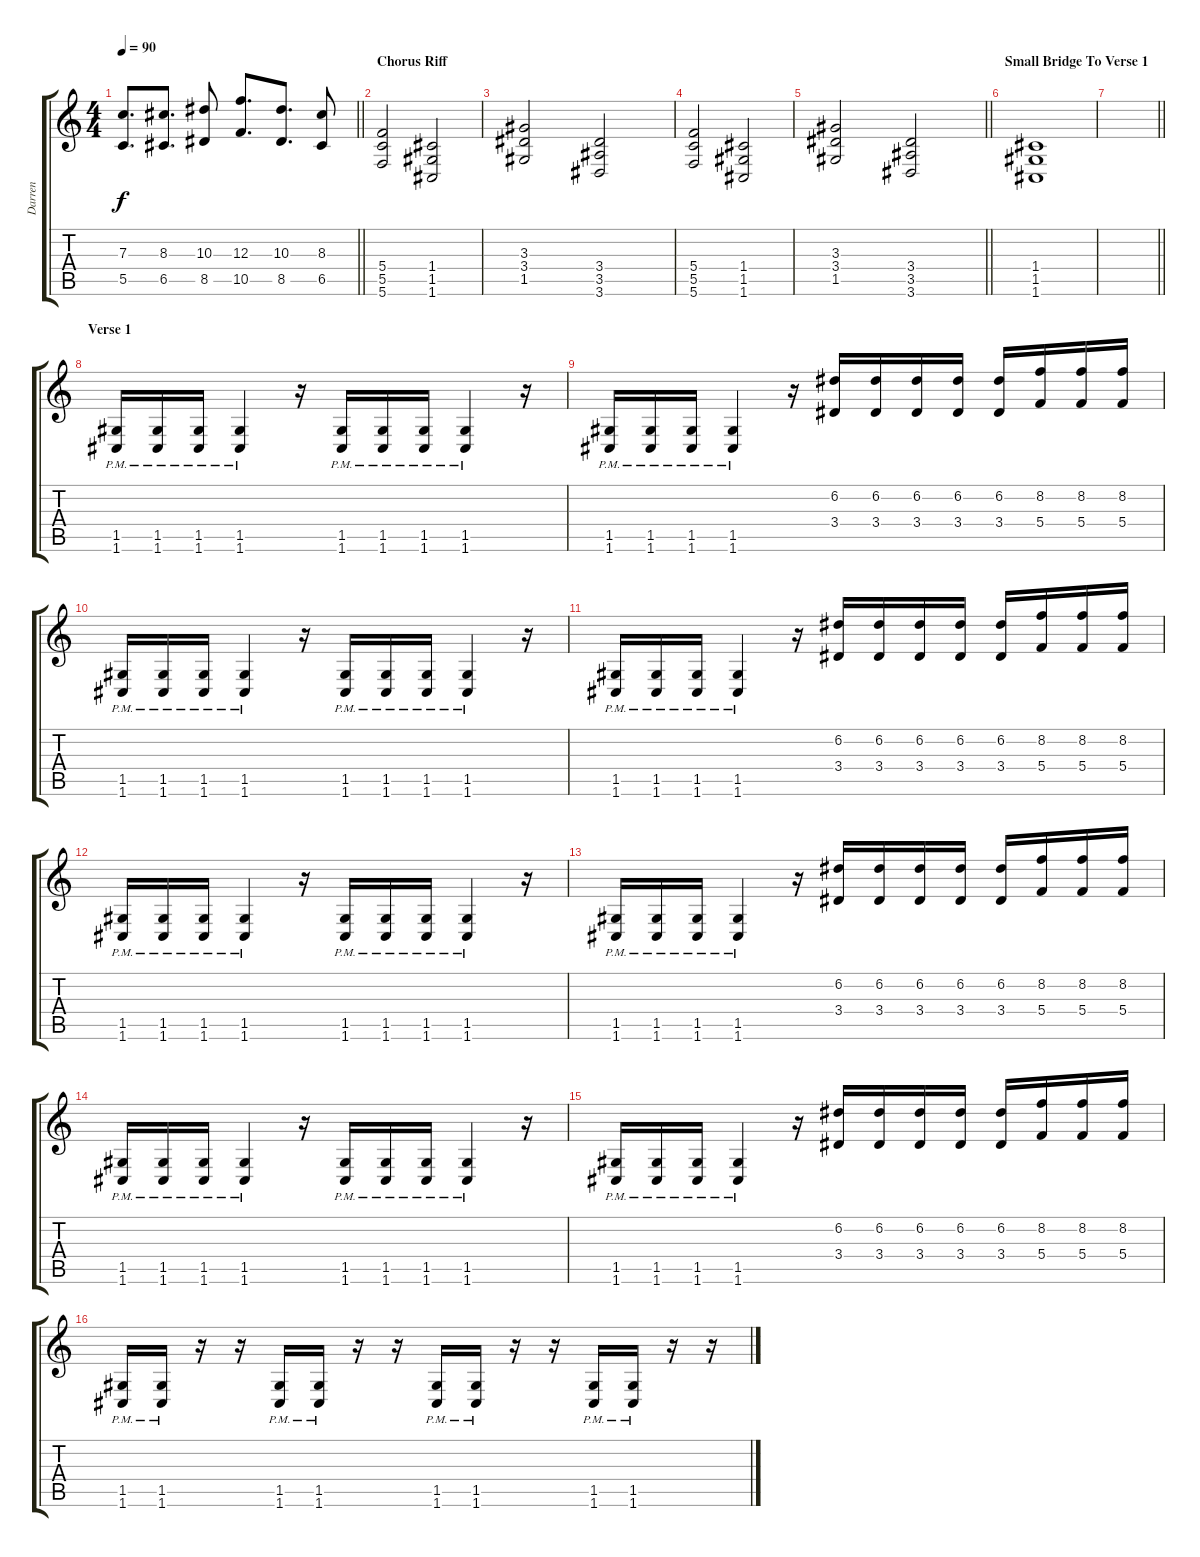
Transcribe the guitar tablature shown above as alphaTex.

\track ("Darren" "Darren") {instrument overdrivenguitar}
\staff {score tabs}
\tuning (D4 A3 F3 C3 G2 C2) {hide}
\ts (4 4)
\tempo 90
\clef g2
\barLineRight lightlight
\ks c
(7.3 5.5).8{d dy f} (8.3 6.5).8{d} (10.3 8.5).8 (12.3 10.5).8{d} (10.3 8.5).8{d} (8.3 6.5).8 |
\section ("" "Chorus Riff")
(5.4 5.5 5.6).2 (1.4 1.5 1.6).2 |
(3.3 3.4 1.5).2 (3.4 3.5 3.6).2 |
(5.4 5.5 5.6).2 (1.4 1.5 1.6).2 |
\barLineRight lightlight
(3.3 3.4 1.5).2 (3.4 3.5 3.6).2 |
\section ("" "Small Bridge To Verse 1")
(1.4 1.5 1.6).1 |
\barLineRight lightlight
|
\section ("" "Verse 1")
(1.5{pm} 1.6{pm}).16 (1.5{pm} 1.6{pm}).16 (1.5{pm} 1.6{pm}).16 (1.5{pm} 1.6{pm}).4 r.16 (1.5{pm} 1.6{pm}).16 (1.5{pm} 1.6{pm}).16 (1.5{pm} 1.6{pm}).16 (1.5{pm} 1.6{pm}).4 r.16 |
(1.5{pm} 1.6{pm}).16 (1.5{pm} 1.6{pm}).16 (1.5{pm} 1.6{pm}).16 (1.5{pm} 1.6{pm}).4 r.16 (6.2 3.4).16 (6.2 3.4).16 (6.2 3.4).16 (6.2 3.4).16 (6.2 3.4).16 (8.2 5.4).16 (8.2 5.4).16 (8.2 5.4).16 |
(1.5{pm} 1.6{pm}).16 (1.5{pm} 1.6{pm}).16 (1.5{pm} 1.6{pm}).16 (1.5{pm} 1.6{pm}).4 r.16 (1.5{pm} 1.6{pm}).16 (1.5{pm} 1.6{pm}).16 (1.5{pm} 1.6{pm}).16 (1.5{pm} 1.6{pm}).4 r.16 |
(1.5{pm} 1.6{pm}).16 (1.5{pm} 1.6{pm}).16 (1.5{pm} 1.6{pm}).16 (1.5{pm} 1.6{pm}).4 r.16 (6.2 3.4).16 (6.2 3.4).16 (6.2 3.4).16 (6.2 3.4).16 (6.2 3.4).16 (8.2 5.4).16 (8.2 5.4).16 (8.2 5.4).16 |
(1.5{pm} 1.6{pm}).16 (1.5{pm} 1.6{pm}).16 (1.5{pm} 1.6{pm}).16 (1.5{pm} 1.6{pm}).4 r.16 (1.5{pm} 1.6{pm}).16 (1.5{pm} 1.6{pm}).16 (1.5{pm} 1.6{pm}).16 (1.5{pm} 1.6{pm}).4 r.16 |
(1.5{pm} 1.6{pm}).16 (1.5{pm} 1.6{pm}).16 (1.5{pm} 1.6{pm}).16 (1.5{pm} 1.6{pm}).4 r.16 (6.2 3.4).16 (6.2 3.4).16 (6.2 3.4).16 (6.2 3.4).16 (6.2 3.4).16 (8.2 5.4).16 (8.2 5.4).16 (8.2 5.4).16 |
(1.5{pm} 1.6{pm}).16 (1.5{pm} 1.6{pm}).16 (1.5{pm} 1.6{pm}).16 (1.5{pm} 1.6{pm}).4 r.16 (1.5{pm} 1.6{pm}).16 (1.5{pm} 1.6{pm}).16 (1.5{pm} 1.6{pm}).16 (1.5{pm} 1.6{pm}).4 r.16 |
(1.5{pm} 1.6{pm}).16 (1.5{pm} 1.6{pm}).16 (1.5{pm} 1.6{pm}).16 (1.5{pm} 1.6{pm}).4 r.16 (6.2 3.4).16 (6.2 3.4).16 (6.2 3.4).16 (6.2 3.4).16 (6.2 3.4).16 (8.2 5.4).16 (8.2 5.4).16 (8.2 5.4).16 |
(1.5{pm} 1.6{pm}).16 (1.5{pm} 1.6{pm}).16 r.16 r.16 (1.5{pm} 1.6{pm}).16 (1.5{pm} 1.6{pm}).16 r.16 r.16 (1.5{pm} 1.6{pm}).16 (1.5{pm} 1.6{pm}).16 r.16 r.16 (1.5{pm} 1.6{pm}).16 (1.5{pm} 1.6{pm}).16 r.16 r.16
